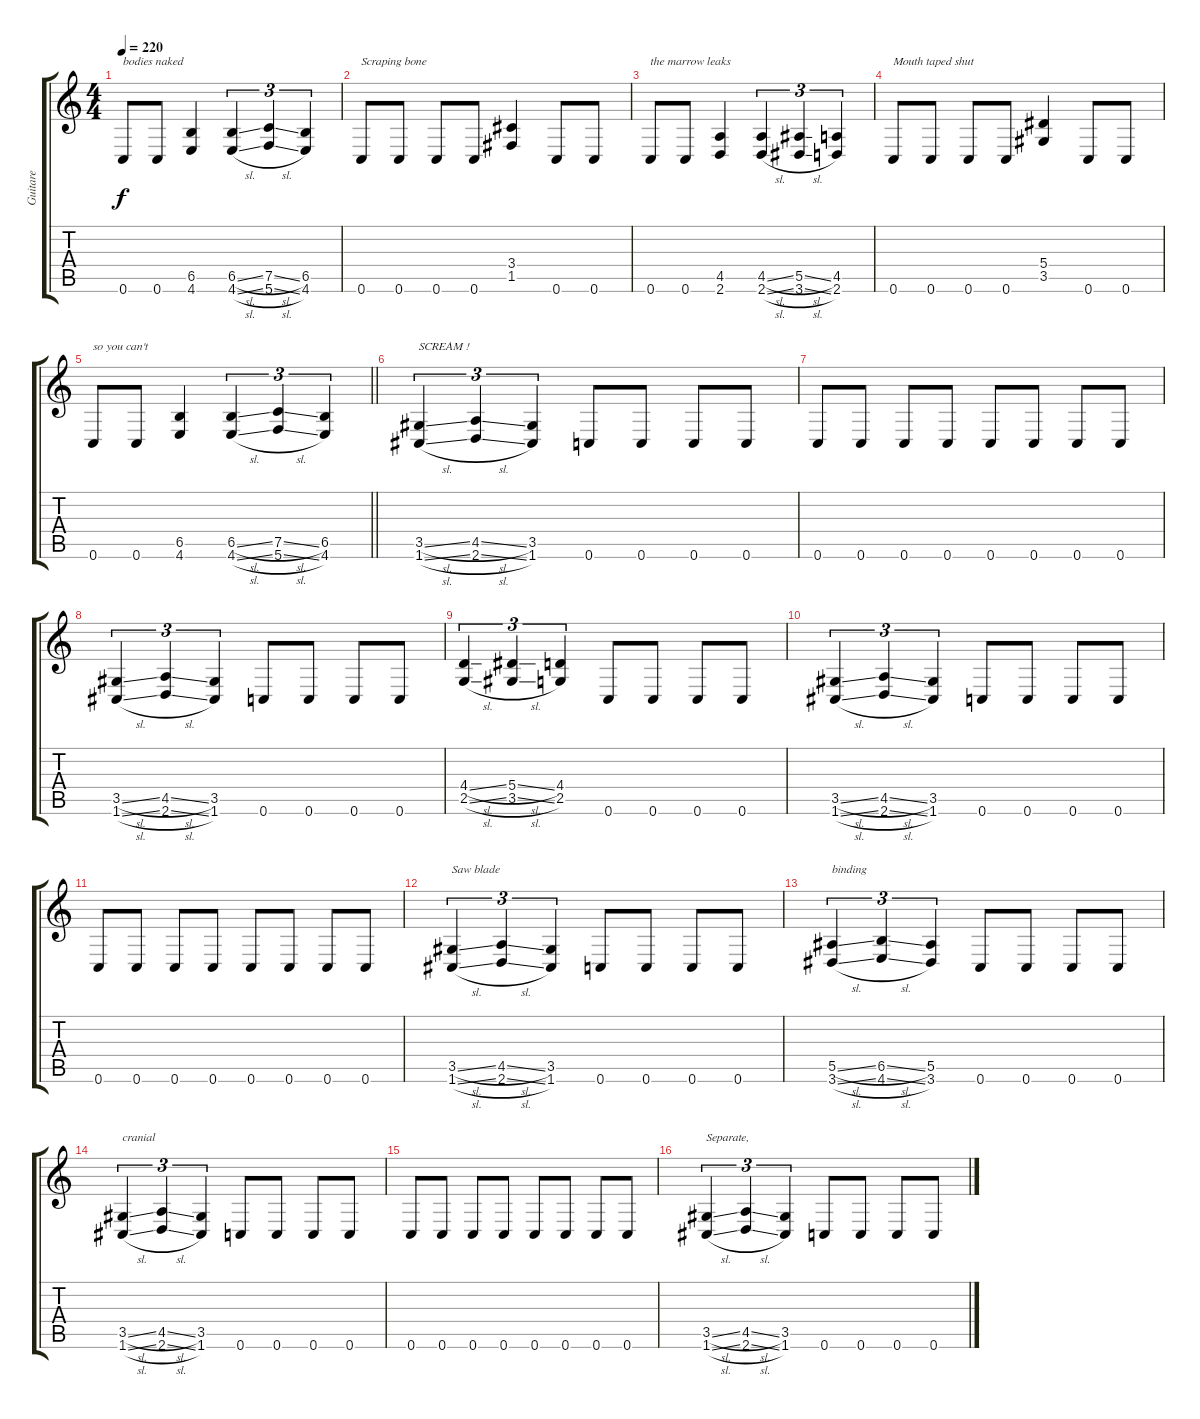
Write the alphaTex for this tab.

\track ("Guitare" "Guitare") {instrument overdrivenguitar}
\staff {score tabs}
\tuning (C4 G3 Eb3 Bb2 F2 C2) {hide}
\ts (4 4)
\tempo 220
\clef g2
\ks c
0.6.8{txt "bodies naked" dy f} 0.6.8 (6.5 4.6).4 (6.5{sl} 4.6{sl}).4{tu (3 2)} (7.5{sl} 5.6{sl}).4{tu (3 2)} (6.5 4.6).4{tu (3 2)} |
0.6.8{txt "Scraping bone"} 0.6.8 0.6.8 0.6.8 (3.4 1.5).4 0.6.8 0.6.8 |
0.6.8{txt "the marrow leaks"} 0.6.8 (4.5 2.6).4 (4.5{sl} 2.6{sl}).4{tu (3 2)} (5.5{sl} 3.6{sl}).4{tu (3 2)} (4.5 2.6).4{tu (3 2)} |
0.6.8{txt "Mouth taped shut"} 0.6.8 0.6.8 0.6.8 (5.4 3.5).4 0.6.8 0.6.8 |
\barLineRight lightlight
0.6.8{txt "so you can't"} 0.6.8 (6.5 4.6).4 (6.5{sl} 4.6{sl}).4{tu (3 2)} (7.5{sl} 5.6{sl}).4{tu (3 2)} (6.5 4.6).4{tu (3 2)} |
(3.5{sl} 1.6{sl}).4{tu (3 2) txt "SCREAM !"} (4.5{sl} 2.6{sl}).4{tu (3 2)} (3.5 1.6).4{tu (3 2)} 0.6.8 0.6.8 0.6.8 0.6.8 |
0.6.8 0.6.8 0.6.8 0.6.8 0.6.8 0.6.8 0.6.8 0.6.8 |
(3.5{sl} 1.6{sl}).4{tu (3 2)} (4.5{sl} 2.6{sl}).4{tu (3 2)} (3.5 1.6).4{tu (3 2)} 0.6.8 0.6.8 0.6.8 0.6.8 |
(4.4{sl} 2.5{sl}).4{tu (3 2)} (5.4{sl} 3.5{sl}).4{tu (3 2)} (4.4 2.5).4{tu (3 2)} 0.6.8 0.6.8 0.6.8 0.6.8 |
(3.5{sl} 1.6{sl}).4{tu (3 2)} (4.5{sl} 2.6{sl}).4{tu (3 2)} (3.5 1.6).4{tu (3 2)} 0.6.8 0.6.8 0.6.8 0.6.8 |
0.6.8 0.6.8 0.6.8 0.6.8 0.6.8 0.6.8 0.6.8 0.6.8 |
(3.5{sl} 1.6{sl}).4{tu (3 2) txt "Saw blade"} (4.5{sl} 2.6{sl}).4{tu (3 2)} (3.5 1.6).4{tu (3 2)} 0.6.8 0.6.8 0.6.8 0.6.8 |
(5.5{sl} 3.6{sl}).4{tu (3 2) txt "binding"} (6.5{sl} 4.6{sl}).4{tu (3 2)} (5.5 3.6).4{tu (3 2)} 0.6.8 0.6.8 0.6.8 0.6.8 |
(3.5{sl} 1.6{sl}).4{tu (3 2) txt "cranial"} (4.5{sl} 2.6{sl}).4{tu (3 2)} (3.5 1.6).4{tu (3 2)} 0.6.8 0.6.8 0.6.8 0.6.8 |
0.6.8 0.6.8 0.6.8 0.6.8 0.6.8 0.6.8 0.6.8 0.6.8 |
(3.5{sl} 1.6{sl}).4{tu (3 2) txt "Separate,"} (4.5{sl} 2.6{sl}).4{tu (3 2)} (3.5 1.6).4{tu (3 2)} 0.6.8 0.6.8 0.6.8 0.6.8
